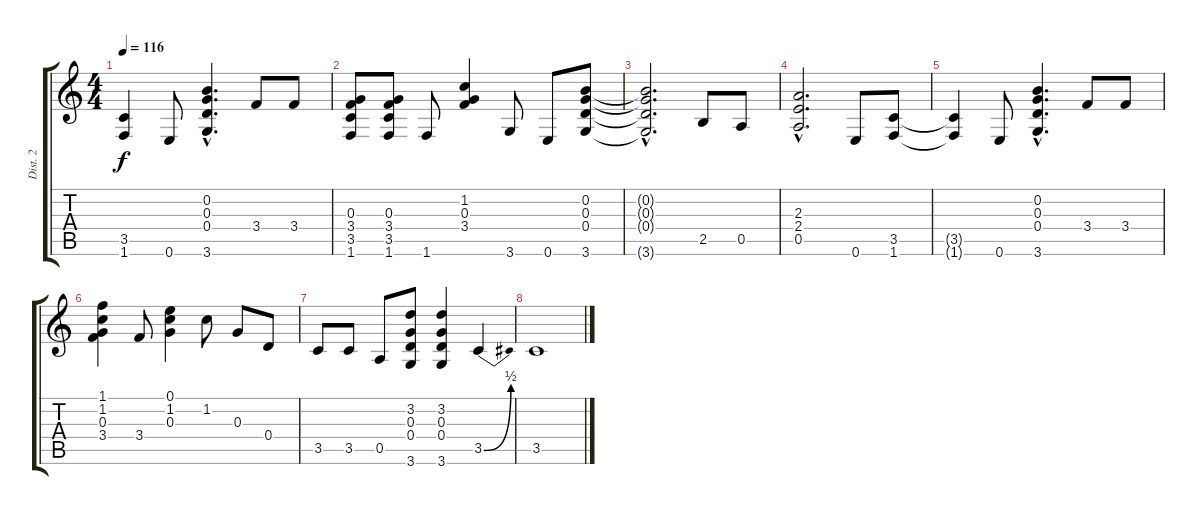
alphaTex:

\track ("Dist. 2" "Dist. 2") {instrument distortionguitar}
\staff {score tabs}
\tuning (E4 B3 G3 D3 A2 E2) {hide}
\ts (4 4)
\tempo 116
\clef g2
\ks c
(3.5{t} 1.6{t}).4{dy f} 0.6.8 (0.2{hac} 0.3{hac} 0.4{hac} 3.6{hac}).4{d} 3.4.8 3.4.8 |
(0.3 3.4 3.5 1.6).8 (0.3 3.4 3.5 1.6).8 1.6.8 (1.2 0.3 3.4).4 3.6.8 0.6.8 (0.2 0.3 0.4 3.6).8 |
(0.2{hac t} 0.3{hac t} 0.4{hac t} 3.6{hac t}).2{d} 2.5.8 0.5.8 |
(2.3{hac} 2.4{hac} 0.5{hac}).2{d} 0.6.8 (3.5 1.6).8 |
(3.5{t} 1.6{t}).4 0.6.8 (0.2{hac} 0.3{hac} 0.4{hac} 3.6{hac}).4{d} 3.4.8 3.4.8 |
(1.1 1.2 0.3 3.4).4 3.4.8 (0.1 1.2 0.3).4 1.2.8 0.3.8 0.4.8 |
3.5.8 3.5.8 0.5.8 (3.2 0.3 0.4 3.6).8 (3.2 0.3 0.4 3.6).4 3.5{be (bend 0 0 60 2)}.4 |
3.5.1
